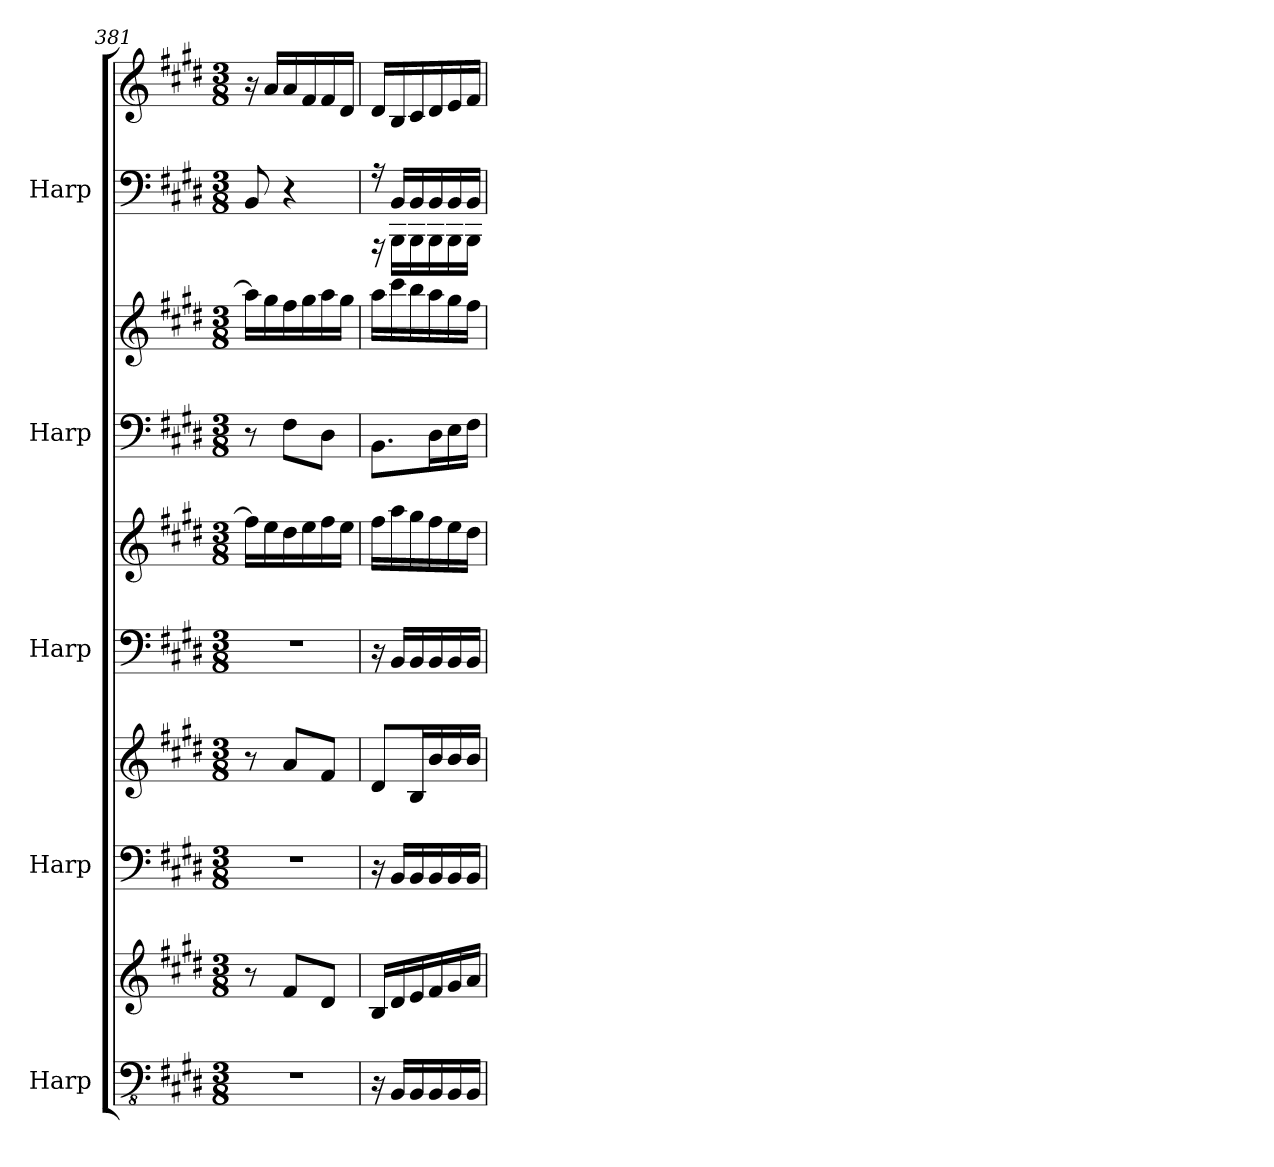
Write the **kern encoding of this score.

**kern	**kern	**kern	**kern	**kern	**kern	**kern	**kern	**kern	**kern
*part5	*part5	*part4	*part4	*part3	*part3	*part2	*part2	*part1	*part1
*staff10	*staff9	*staff8	*staff7	*staff6	*staff5	*staff4	*staff3	*staff2	*staff1
*I"Harp	*	*I"Harp	*	*I"Harp	*	*I"Harp	*	*I"Harp	*
*I'Hp	*	*I'Hp	*	*I'Hp	*	*I'Hp	*	*I'Hp	*
*clefFv4	*clefG2	*clefF4	*clefG2	*clefF4	*clefG2	*clefF4	*clefG2	*clefF4	*clefG2
*k[f#c#g#d#]	*k[f#c#g#d#]	*k[f#c#g#d#]	*k[f#c#g#d#]	*k[f#c#g#d#]	*k[f#c#g#d#]	*k[f#c#g#d#]	*k[f#c#g#d#]	*k[f#c#g#d#]	*k[f#c#g#d#]
*M3/8	*M3/8	*M3/8	*M3/8	*M3/8	*M3/8	*M3/8	*M3/8	*M3/8	*M3/8
=381	=381	=381	=381	=381	=381	=381	=381	=381	=381
4.r	8r	4.r	8r	4.r	16ff#\LL]	8r	16aa\LL]	8BB/	16r
.	.	.	.	.	16ee\	.	16gg#\	.	16a/LL
.	8f#/L	.	8a/L	.	16dd#\	8F#\L	16ff#\	4r	16a/
.	.	.	.	.	16ee\	.	16gg#\	.	16f#/
.	8d#/J	.	8f#/J	.	16ff#\	8D#\J	16aa\	.	16f#/
.	.	.	.	.	16ee\JJ	.	16gg#\JJ	.	16d#/JJ
=382	=382	=382	=382	=382	=382	=382	=382	=382	=382
*	*	*	*	*	*	*	*	*^	*
16r	16B/LL	16r	8d#/L	16r	16ff#\LL	8.BB\L	16aa\LL	16r	16rAAA	16d#/LL
16BBB/LL	16d#/	16BB/LL	.	16BB/LL	16aa\	.	16ccc#\	16BB/LL	16BBB\LL	16B/
16BBB/	16e/	16BB/	16B/L	16BB/	16gg#\	.	16bb\	16BB/	16BBB\	16c#/
16BBB/	16f#/	16BB/	16b/	16BB/	16ff#\	16D#\L	16aa\	16BB/	16BBB\	16d#/
16BBB/	16g#/	16BB/	16b/	16BB/	16ee\	16E\	16gg#\	16BB/	16BBB\	16e/
16BBB/JJ	16a/JJ	16BB/JJ	16b/JJ	16BB/JJ	16dd#\JJ	16F#\JJ	16ff#\JJ	16BB/JJ	16BBB\JJ	16f#/JJ
*	*	*	*	*	*	*	*	*v	*v	*
=	=	=	=	=	=	=	=	=	=
*-	*-	*-	*-	*-	*-	*-	*-	*-	*-
